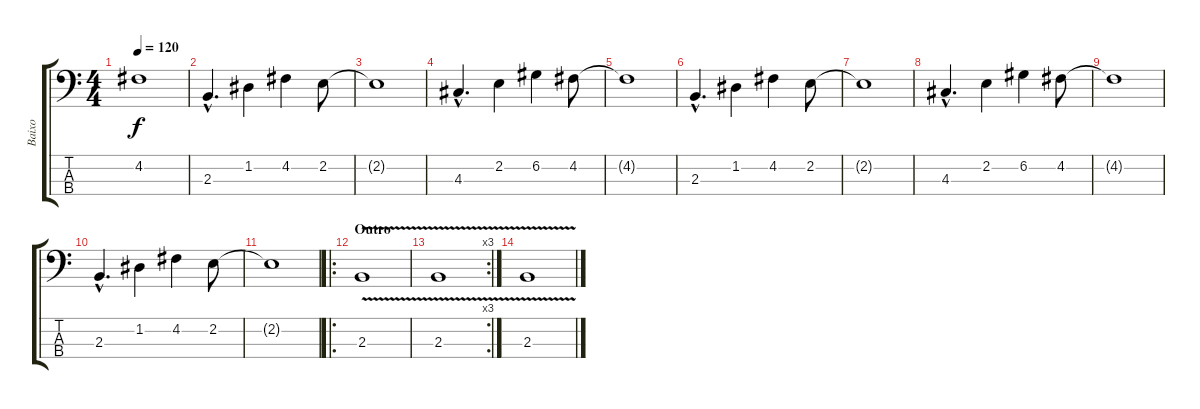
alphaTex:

\track ("Baixo" "Baixo") {instrument electricbassfinger}
\staff {score tabs}
\tuning (G2 D2 A1 E1) {hide}
\ts (4 4)
\tempo 120
\clef f4
\ks c
4.2{t}.1{dy f} |
2.3{hac}.4{d} 1.2.4 4.2.4 2.2.8 |
2.2{t}.1 |
4.3{hac}.4{d} 2.2.4 6.2.4 4.2.8 |
4.2{t}.1 |
2.3{hac}.4{d} 1.2.4 4.2.4 2.2.8 |
2.2{t}.1 |
4.3{hac}.4{d} 2.2.4 6.2.4 4.2.8 |
4.2{t}.1 |
2.3{hac}.4{d} 1.2.4 4.2.4 2.2.8 |
2.2{t}.1 |
\ro
\section ("" "Outro")
2.3{v}.1 |
\rc 3
2.3{v}.1 |
2.3{v}.1
